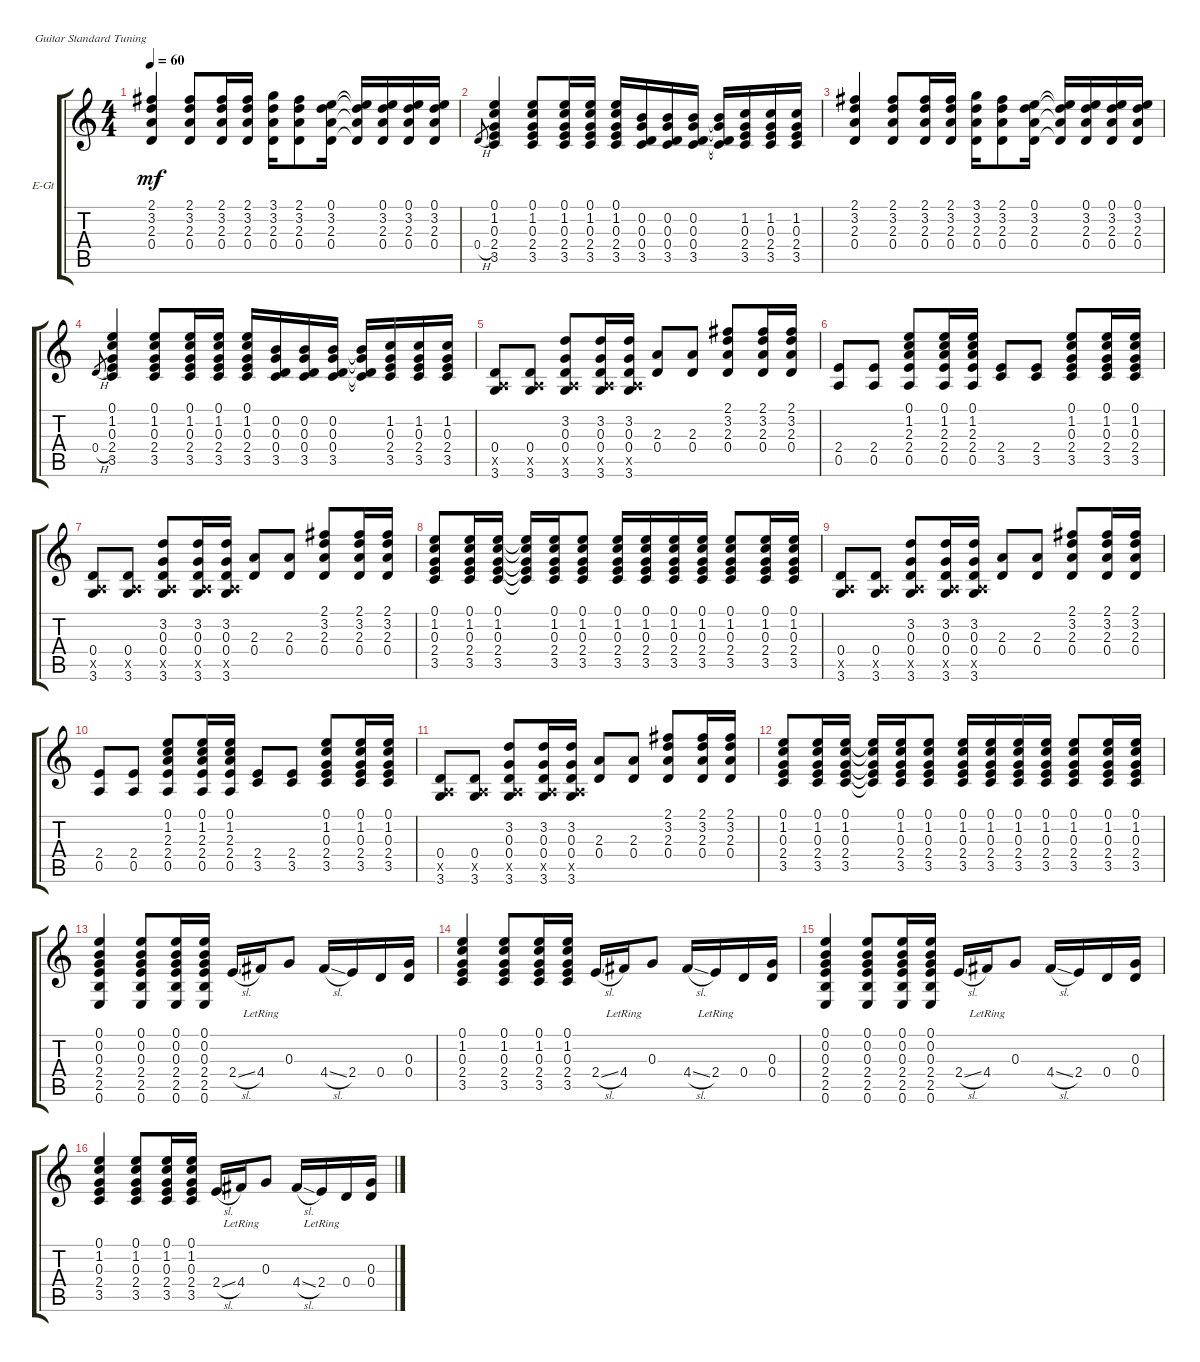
\defaultSystemsLayout 4
\bracketExtendMode groupsimilarinstruments
\firstSystemTrackNameOrientation horizontal
\otherSystemsTrackNameOrientation horizontal
\track ("Distortion Rhythm" "E-Gt") {instrument distortionguitar}
\staff {score tabs}
\tuning (E4 B3 G3 D3 A2 E2)
\ts (4 4)
\tempo 60
\clef g2
\scale
0.333333
\ks c
(2.1 3.2 2.3 0.4).4{dy mf} (2.1 3.2 2.3 0.4).8 (2.1 3.2 2.3 0.4).16 (2.1 3.2 2.3 0.4).16 (3.1 3.2 2.3 0.4).16 (2.1 3.2 2.3 0.4).8 (0.1 3.2 2.3 0.4).16 (0.1{t} 3.2{t} 2.3{t} 0.4{t}).16 (0.1 3.2 2.3 0.4).16 (0.1 3.2 2.3 0.4).16 (0.1 3.2 2.3 0.4).16 |
\scale
0.333333 0.4{h}.8{gr} (0.1 1.2 0.3 2.4 3.5).4 (0.1 1.2 0.3 2.4 3.5).8 (0.1 1.2 0.3 2.4 3.5).16 (0.1 1.2 0.3 2.4 3.5).16 (0.1 1.2 0.3 2.4 3.5).16 (0.2 0.3 0.4 3.5).16 (0.2 0.3 0.4 3.5).16 (0.2 0.3 0.4 3.5).16 (0.2{t} 0.3{t} 0.4{t} 3.5{t}).16 (1.2 0.3 2.4 3.5).16 (1.2 0.3 2.4 3.5).16 (1.2 0.3 2.4 3.5).16 |
\scale
0.333333 (2.1 3.2 2.3 0.4).4 (2.1 3.2 2.3 0.4).8 (2.1 3.2 2.3 0.4).16 (2.1 3.2 2.3 0.4).16 (3.1 3.2 2.3 0.4).16 (2.1 3.2 2.3 0.4).8 (0.1 3.2 2.3 0.4).16 (0.1{t} 3.2{t} 2.3{t} 0.4{t}).16 (0.1 3.2 2.3 0.4).16 (0.1 3.2 2.3 0.4).16 (0.1 3.2 2.3 0.4).16 |
\scale
0.333333 0.4{h}.8{gr} (0.1 1.2 0.3 2.4 3.5).4 (0.1 1.2 0.3 2.4 3.5).8 (0.1 1.2 0.3 2.4 3.5).16 (0.1 1.2 0.3 2.4 3.5).16 (0.1 1.2 0.3 2.4 3.5).16 (0.2 0.3 0.4 3.5).16 (0.2 0.3 0.4 3.5).16 (0.2 0.3 0.4 3.5).16 (0.2{t} 0.3{t} 0.4{t} 3.5{t}).16 (1.2 0.3 2.4 3.5).16 (1.2 0.3 2.4 3.5).16 (1.2 0.3 2.4 3.5).16 |
\scale
0.333333 (0.4 0.5{x} 3.6).8 (0.4 0.5{x} 3.6).8 (3.2 0.3 0.4 0.5{x} 3.6).8 (3.2 0.3 0.4 0.5{x} 3.6).16 (3.2 0.3 0.4 0.5{x} 3.6).16 (2.3 0.4).8 (2.3 0.4).8 (2.1 3.2 2.3 0.4).8 (2.1 3.2 2.3 0.4).16 (2.1 3.2 2.3 0.4).16 |
\scale
0.333333 (2.4 0.5).8 (2.4 0.5).8 (0.1 1.2 2.3 2.4 0.5).8 (0.1 1.2 2.3 2.4 0.5).16 (0.1 1.2 2.3 2.4 0.5).16 (2.4 3.5).8 (2.4 3.5).8 (0.1 1.2 0.3 2.4 3.5).8 (0.1 1.2 0.3 2.4 3.5).16 (0.1 1.2 0.3 2.4 3.5).16 |
\scale
0.333333 (0.4 0.5{x} 3.6).8 (0.4 0.5{x} 3.6).8 (3.2 0.3 0.4 0.5{x} 3.6).8 (3.2 0.3 0.4 0.5{x} 3.6).16 (3.2 0.3 0.4 0.5{x} 3.6).16 (2.3 0.4).8 (2.3 0.4).8 (2.1 3.2 2.3 0.4).8 (2.1 3.2 2.3 0.4).16 (2.1 3.2 2.3 0.4).16 |
\scale
0.333333 (0.1 1.2 0.3 2.4 3.5).8 (0.1 1.2 0.3 2.4 3.5).16 (0.1 1.2 0.3 2.4 3.5).16 (0.1{t} 1.2{t} 0.3{t} 2.4{t} 3.5{t}).16 (0.1 1.2 0.3 2.4 3.5).16 (0.1 1.2 0.3 2.4 3.5).8 (0.1 1.2 0.3 2.4 3.5).16 (0.1 1.2 0.3 2.4 3.5).16 (0.1 1.2 0.3 2.4 3.5).16 (0.1 1.2 0.3 2.4 3.5).16 (0.1 1.2 0.3 2.4 3.5).8 (0.1 1.2 0.3 2.4 3.5).16 (0.1 1.2 0.3 2.4 3.5).16 |
\scale
0.333333 (0.4 0.5{x} 3.6).8 (0.4 0.5{x} 3.6).8 (3.2 0.3 0.4 0.5{x} 3.6).8 (3.2 0.3 0.4 0.5{x} 3.6).16 (3.2 0.3 0.4 0.5{x} 3.6).16 (2.3 0.4).8 (2.3 0.4).8 (2.1 3.2 2.3 0.4).8 (2.1 3.2 2.3 0.4).16 (2.1 3.2 2.3 0.4).16 |
\scale
0.333333 (2.4 0.5).8 (2.4 0.5).8 (0.1 1.2 2.3 2.4 0.5).8 (0.1 1.2 2.3 2.4 0.5).16 (0.1 1.2 2.3 2.4 0.5).16 (2.4 3.5).8 (2.4 3.5).8 (0.1 1.2 0.3 2.4 3.5).8 (0.1 1.2 0.3 2.4 3.5).16 (0.1 1.2 0.3 2.4 3.5).16 |
\scale
0.333333 (0.4 0.5{x} 3.6).8 (0.4 0.5{x} 3.6).8 (3.2 0.3 0.4 0.5{x} 3.6).8 (3.2 0.3 0.4 0.5{x} 3.6).16 (3.2 0.3 0.4 0.5{x} 3.6).16 (2.3 0.4).8 (2.3 0.4).8 (2.1 3.2 2.3 0.4).8 (2.1 3.2 2.3 0.4).16 (2.1 3.2 2.3 0.4).16 |
\scale
0.333333 (0.1 1.2 0.3 2.4 3.5).8 (0.1 1.2 0.3 2.4 3.5).16 (0.1 1.2 0.3 2.4 3.5).16 (0.1{t} 1.2{t} 0.3{t} 2.4{t} 3.5{t}).16 (0.1 1.2 0.3 2.4 3.5).16 (0.1 1.2 0.3 2.4 3.5).8 (0.1 1.2 0.3 2.4 3.5).16 (0.1 1.2 0.3 2.4 3.5).16 (0.1 1.2 0.3 2.4 3.5).16 (0.1 1.2 0.3 2.4 3.5).16 (0.1 1.2 0.3 2.4 3.5).8 (0.1 1.2 0.3 2.4 3.5).16 (0.1 1.2 0.3 2.4 3.5).16 |
\scale
0.333333 (0.1 0.2 0.3 2.4 2.5 0.6).4 (0.1 0.2 0.3 2.4 2.5 0.6).8 (0.1 0.2 0.3 2.4 2.5 0.6).16 (0.1 0.2 0.3 2.4 2.5 0.6).16 2.4{sl}.16 4.4{lr}.16 0.3.8 4.4{sl}.16 2.4.16 0.4.16 (0.3 0.4).16 |
\scale
0.333333 (0.1 1.2 0.3 2.4 3.5).4 (0.1 1.2 0.3 2.4 3.5).8 (0.1 1.2 0.3 2.4 3.5).16 (0.1 1.2 0.3 2.4 3.5).16 2.4{sl}.16 4.4{lr}.16 0.3.8 4.4{sl}.16 2.4{lr}.16 0.4.16 (0.3 0.4).16 |
\scale
0.333333 (0.1 0.2 0.3 2.4 2.5 0.6).4 (0.1 0.2 0.3 2.4 2.5 0.6).8 (0.1 0.2 0.3 2.4 2.5 0.6).16 (0.1 0.2 0.3 2.4 2.5 0.6).16 2.4{sl}.16 4.4{lr}.16 0.3.8 4.4{sl}.16 2.4.16 0.4.16 (0.3 0.4).16 |
\scale
0.333333 (0.1 1.2 0.3 2.4 3.5).4 (0.1 1.2 0.3 2.4 3.5).8 (0.1 1.2 0.3 2.4 3.5).16 (0.1 1.2 0.3 2.4 3.5).16 2.4{sl}.16 4.4{lr}.16 0.3.8 4.4{sl}.16 2.4{lr}.16 0.4.16 (0.3 0.4).16
